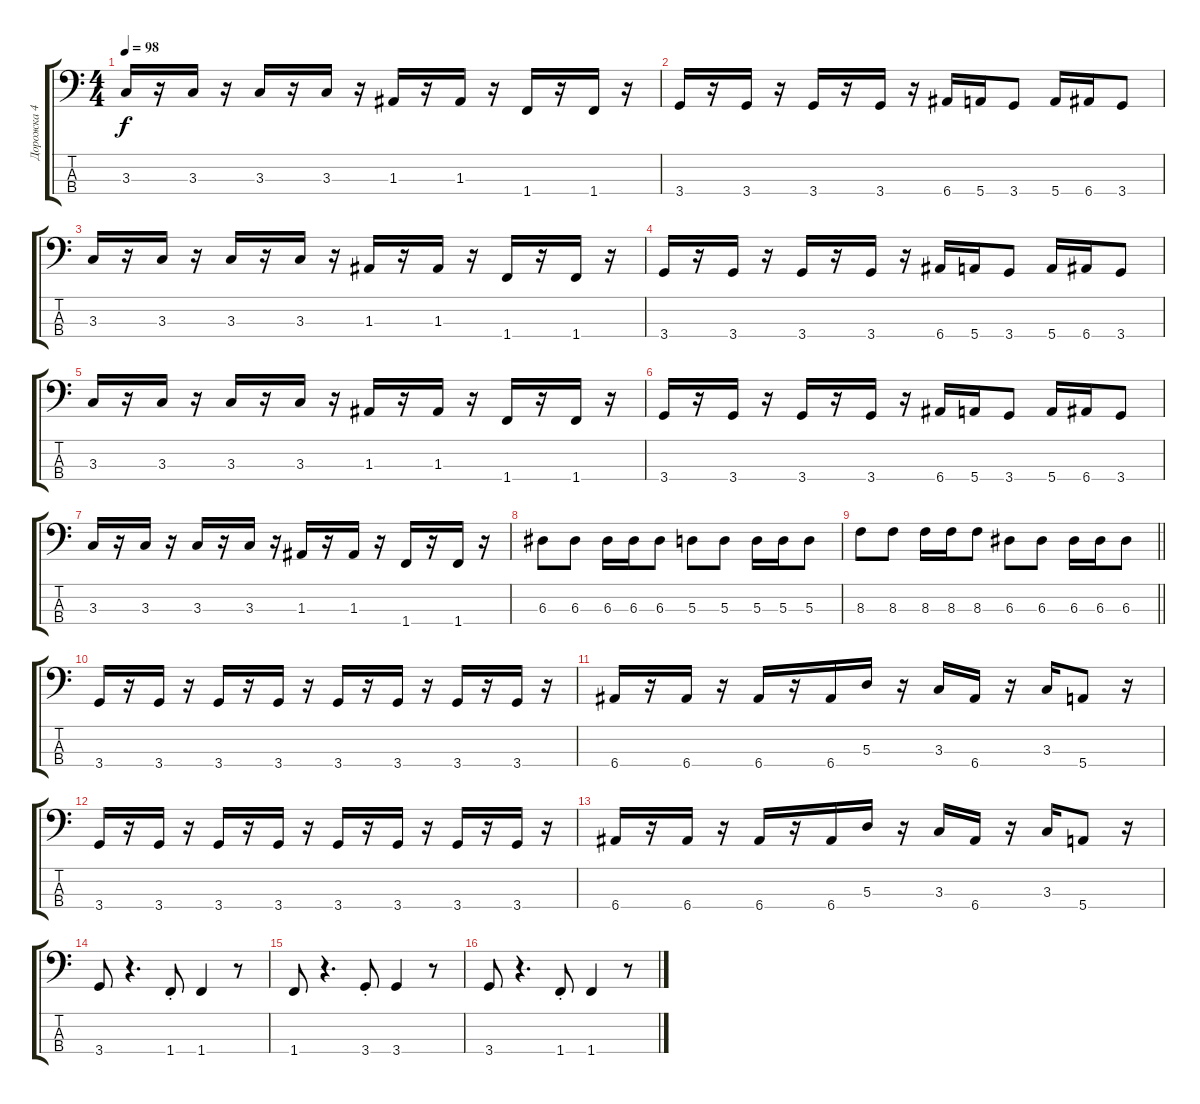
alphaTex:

\track ("Дорожка 4" "Дорожка 4") {instrument electricbasspick}
\staff {score tabs}
\tuning (G2 D2 A1 E1) {hide}
\ts (4 4)
\tempo 98
\clef f4
\ks c
3.3.16{dy f} r.16 3.3.16 r.16 3.3.16 r.16 3.3.16 r.16 1.3.16 r.16 1.3.16 r.16 1.4.16 r.16 1.4.16 r.16 |
3.4.16 r.16 3.4.16 r.16 3.4.16 r.16 3.4.16 r.16 6.4.16 5.4.16 3.4.8 5.4.16 6.4.16 3.4.8 |
3.3.16 r.16 3.3.16 r.16 3.3.16 r.16 3.3.16 r.16 1.3.16 r.16 1.3.16 r.16 1.4.16 r.16 1.4.16 r.16 |
3.4.16 r.16 3.4.16 r.16 3.4.16 r.16 3.4.16 r.16 6.4.16 5.4.16 3.4.8 5.4.16 6.4.16 3.4.8 |
3.3.16 r.16 3.3.16 r.16 3.3.16 r.16 3.3.16 r.16 1.3.16 r.16 1.3.16 r.16 1.4.16 r.16 1.4.16 r.16 |
3.4.16 r.16 3.4.16 r.16 3.4.16 r.16 3.4.16 r.16 6.4.16 5.4.16 3.4.8 5.4.16 6.4.16 3.4.8 |
3.3.16 r.16 3.3.16 r.16 3.3.16 r.16 3.3.16 r.16 1.3.16 r.16 1.3.16 r.16 1.4.16 r.16 1.4.16 r.16 |
6.3.8 6.3.8 6.3.16 6.3.16 6.3.8 5.3.8 5.3.8 5.3.16 5.3.16 5.3.8 |
\barLineRight lightlight
8.3.8 8.3.8 8.3.16 8.3.16 8.3.8 6.3.8 6.3.8 6.3.16 6.3.16 6.3.8 |
3.4.16 r.16 3.4.16 r.16 3.4.16 r.16 3.4.16 r.16 3.4.16 r.16 3.4.16 r.16 3.4.16 r.16 3.4.16 r.16 |
6.4.16 r.16 6.4.16 r.16 6.4.16 r.16 6.4.16 5.3.16 r.16 3.3.16 6.4.16 r.16 3.3.16 5.4.8 r.16 |
3.4.16 r.16 3.4.16 r.16 3.4.16 r.16 3.4.16 r.16 3.4.16 r.16 3.4.16 r.16 3.4.16 r.16 3.4.16 r.16 |
6.4.16 r.16 6.4.16 r.16 6.4.16 r.16 6.4.16 5.3.16 r.16 3.3.16 6.4.16 r.16 3.3.16 5.4.8 r.16 |
3.4.8 r.4{d} 1.4{st}.8 1.4.4 r.8 |
1.4.8 r.4{d} 3.4{st}.8 3.4.4 r.8 |
3.4.8 r.4{d} 1.4{st}.8 1.4.4 r.8
